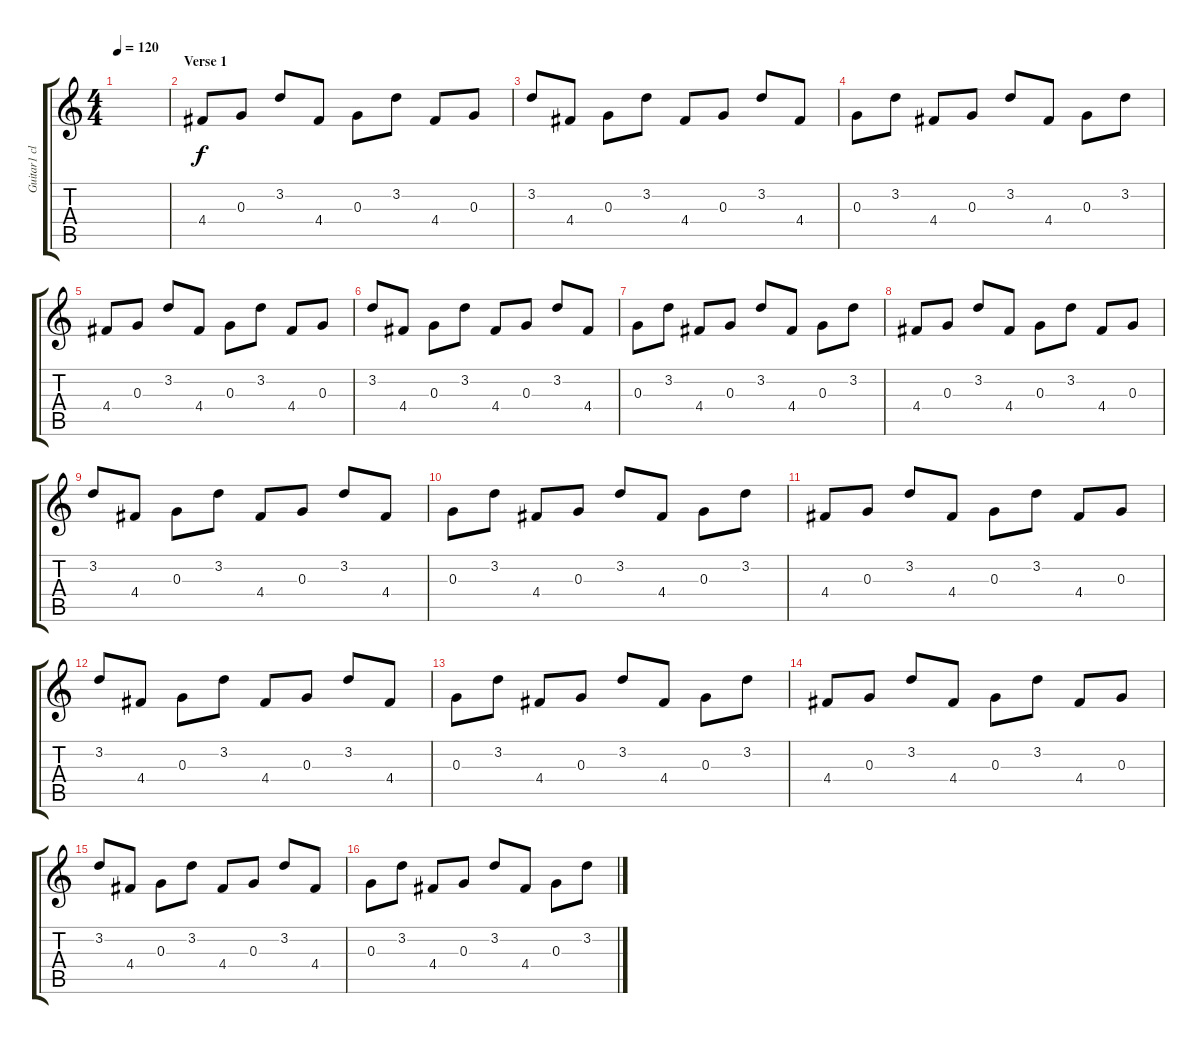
\track ("Guitar1 clean" "Guitar1 cl") {instrument electricguitarclean}
\staff {score tabs}
\tuning (E4 B3 G3 D3 A2 D2) {hide}
\ts (4 4)
\tempo 120
\clef g2
\ks c
|
\section ("" "Verse 1")
4.4.8 0.3.8 3.2.8 4.4.8 0.3.8 3.2.8 4.4.8 0.3.8 |
3.2.8 4.4.8 0.3.8 3.2.8 4.4.8 0.3.8 3.2.8 4.4.8 |
0.3.8 3.2.8 4.4.8 0.3.8 3.2.8 4.4.8 0.3.8 3.2.8 |
4.4.8 0.3.8 3.2.8 4.4.8 0.3.8 3.2.8 4.4.8 0.3.8 |
3.2.8 4.4.8 0.3.8 3.2.8 4.4.8 0.3.8 3.2.8 4.4.8 |
0.3.8 3.2.8 4.4.8 0.3.8 3.2.8 4.4.8 0.3.8 3.2.8 |
4.4.8 0.3.8 3.2.8 4.4.8 0.3.8 3.2.8 4.4.8 0.3.8 |
3.2.8 4.4.8 0.3.8 3.2.8 4.4.8 0.3.8 3.2.8 4.4.8 |
0.3.8 3.2.8 4.4.8 0.3.8 3.2.8 4.4.8 0.3.8 3.2.8 |
4.4.8 0.3.8 3.2.8 4.4.8 0.3.8 3.2.8 4.4.8 0.3.8 |
3.2.8 4.4.8 0.3.8 3.2.8 4.4.8 0.3.8 3.2.8 4.4.8 |
0.3.8 3.2.8 4.4.8 0.3.8 3.2.8 4.4.8 0.3.8 3.2.8 |
4.4.8 0.3.8 3.2.8 4.4.8 0.3.8 3.2.8 4.4.8 0.3.8 |
3.2.8 4.4.8 0.3.8 3.2.8 4.4.8 0.3.8 3.2.8 4.4.8 |
0.3.8 3.2.8 4.4.8 0.3.8 3.2.8 4.4.8 0.3.8 3.2.8
